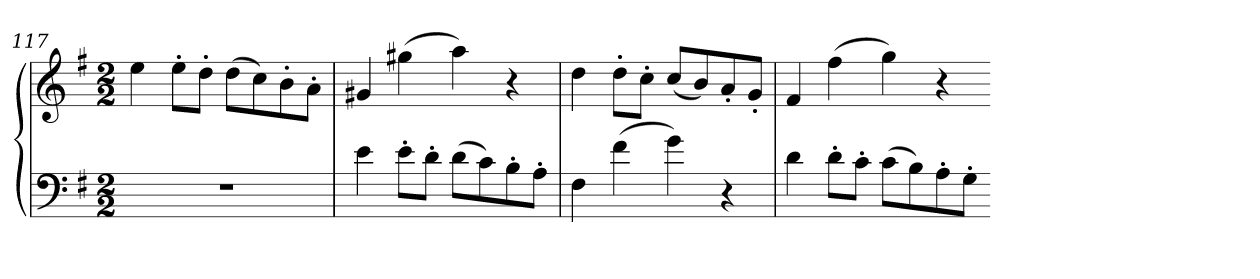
**kern	**kern
*part1	*part1
*staff2	*staff1
*clefF4	*clefG2
*k[f#]	*k[f#]
*G:	*G:
*M2/2	*M2/2
=117	=117
1r	4ee
.	8ee'L
.	8dd'J
.	(8ddL
.	8cc)
.	8b'
.	8a'J
=118	=118
4e	4g#X
8e'L	(4gg#X
8d'J	.
(8dL	4aa)
8c)	.
8B'	4r
8A'J	.
=119	=119
4F#	4dd
(4f#	8dd'L
.	8cc'J
4g)	(8ccL
.	8b)
4r	8a'
.	8g'J
=120	=120
4d	4f#
8d'L	(4ff#
8c'J	.
(8cL	4gg)
8B)	.
8A'	4r
8G'J	.
=-	=-
*-	*-
